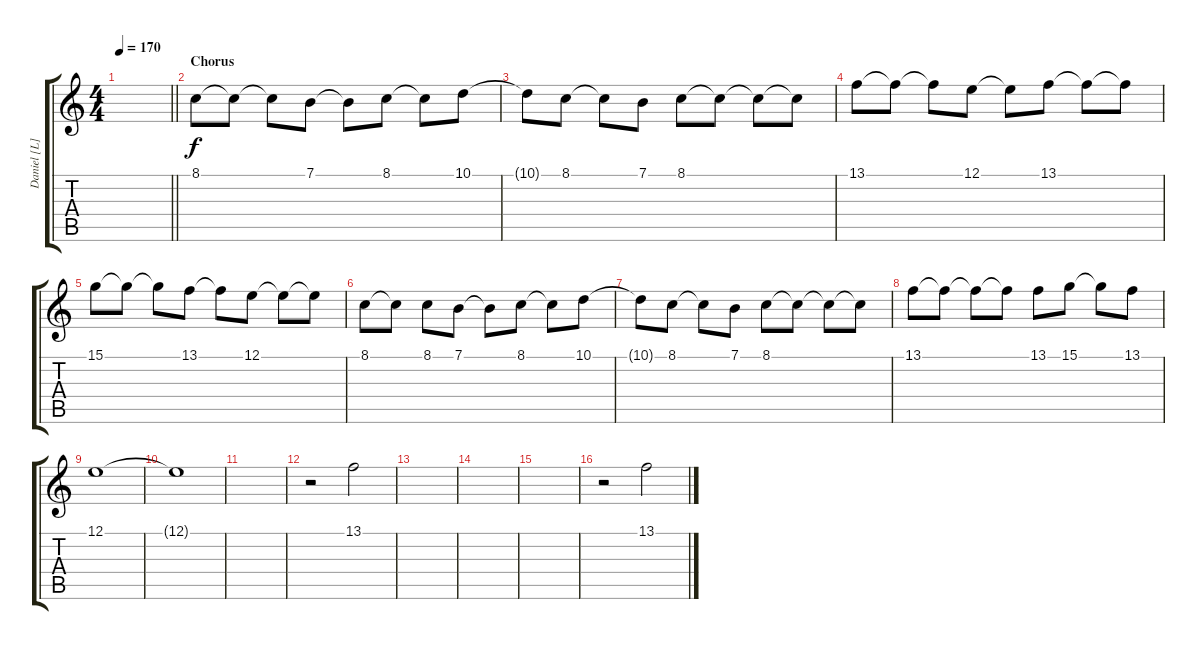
\track ("Daniel [L]" "Daniel [L]") {instrument lead2sawtooth}
\staff {score tabs}
\tuning (E4 B3 G3 D3 A2 E2) {hide}
\ts (4 4)
\tempo 170
\clef g2
\barLineRight lightlight
\ks c
|
\section ("" "Chorus")
8.1.8 8.1{t}.8 8.1{t}.8 7.1.8 7.1{t}.8 8.1.8 8.1{t}.8 10.1.8 |
10.1{t}.8 8.1.8 8.1{t}.8 7.1.8 8.1.8 8.1{t}.8 8.1{t}.8 8.1{t}.8 |
13.1.8 13.1{t}.8 13.1{t}.8 12.1.8 12.1{t}.8 13.1.8 13.1{t}.8 13.1{t}.8 |
15.1.8 15.1{t}.8 15.1{t}.8 13.1.8 13.1{t}.8 12.1.8 12.1{t}.8 12.1{t}.8 |
8.1.8 8.1{t}.8 8.1.8 7.1.8 7.1{t}.8 8.1.8 8.1{t}.8 10.1.8 |
10.1{t}.8 8.1.8 8.1{t}.8 7.1.8 8.1.8 8.1{t}.8 8.1{t}.8 8.1{t}.8 |
13.1.8 13.1{t}.8 13.1{t}.8 13.1{t}.8 13.1.8 15.1.8 15.1{t}.8 13.1.8 |
12.1.1 |
12.1{t}.1 |
|
r.2 13.1.2 |
|
|
|
r.2 13.1.2
